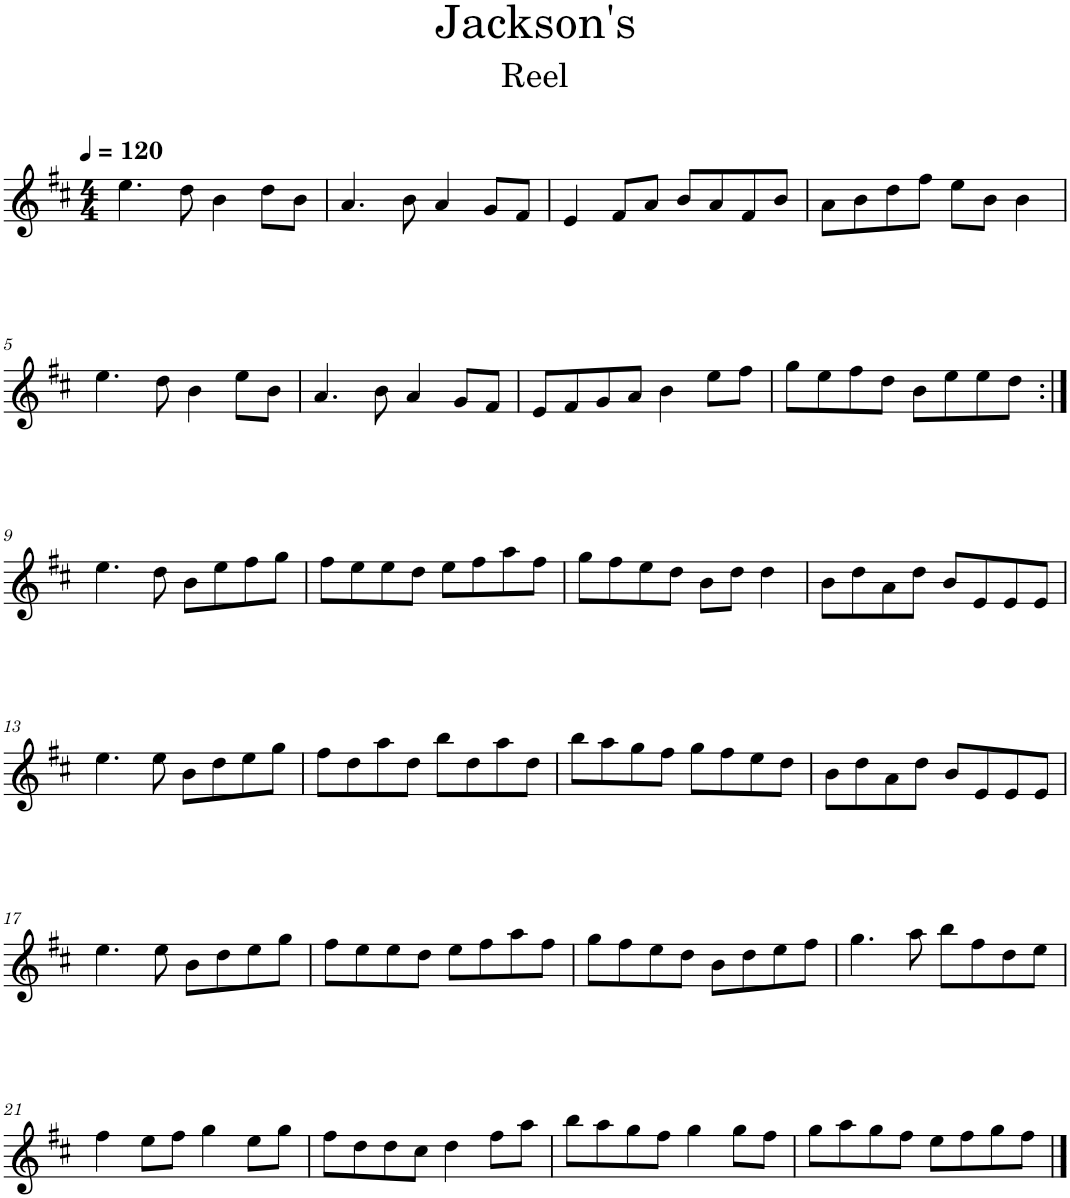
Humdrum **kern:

**kern
*part1
*staff1
*I"Flute
*I'Fl.
*clefG2
*k[f#c#]
*M4/4
*MM120
=1
4.ee\
8dd\
4b\
8dd\L
8b\J
=2
4.a/
8b\
4a/
8g/L
8f#/J
=3
4e/
8f#/L
8a/J
8b/L
8a/
8f#/
8b/J
=4
8a\L
8b\
8dd\
8ff#\J
8ee\L
8b\J
4b\
!!LO:LB:g=z
=5
4.ee\
8dd\
4b\
8ee\L
8b\J
=6
4.a/
8b\
4a/
8g/L
8f#/J
=7
8e/L
8f#/
8g/
8a/J
4b\
8ee\L
8ff#\J
=8
8gg\L
8ee\
8ff#\
8dd\J
8b\L
8ee\
8ee\
8dd\J
!!LO:LB:g=z
=9:|!
4.ee\
8dd\
8b\L
8ee\
8ff#\
8gg\J
=10
8ff#\L
8ee\
8ee\
8dd\J
8ee\L
8ff#\
8aa\
8ff#\J
=11
8gg\L
8ff#\
8ee\
8dd\J
8b\L
8dd\J
4dd\
=12
8b\L
8dd\
8a\
8dd\J
8b/L
8e/
8e/
8e/J
!!LO:LB:g=z
=13
4.ee\
8ee\
8b\L
8dd\
8ee\
8gg\J
=14
8ff#\L
8dd\
8aa\
8dd\J
8bb\L
8dd\
8aa\
8dd\J
=15
8bb\L
8aa\
8gg\
8ff#\J
8gg\L
8ff#\
8ee\
8dd\J
=16
8b\L
8dd\
8a\
8dd\J
8b/L
8e/
8e/
8e/J
!!LO:LB:g=z
=17
4.ee\
8ee\
8b\L
8dd\
8ee\
8gg\J
=18
8ff#\L
8ee\
8ee\
8dd\J
8ee\L
8ff#\
8aa\
8ff#\J
=19
8gg\L
8ff#\
8ee\
8dd\J
8b\L
8dd\
8ee\
8ff#\J
=20
4.gg\
8aa\
8bb\L
8ff#\
8dd\
8ee\J
!!LO:LB:g=z
=21
4ff#\
8ee\L
8ff#\J
4gg\
8ee\L
8gg\J
=22
8ff#\L
8dd\
8dd\
8cc#\J
4dd\
8ff#\L
8aa\J
=23
8bb\L
8aa\
8gg\
8ff#\J
4gg\
8gg\L
8ff#\J
=24
8gg\L
8aa\
8gg\
8ff#\J
8ee\L
8ff#\
8gg\
8ff#\J
==
*-
